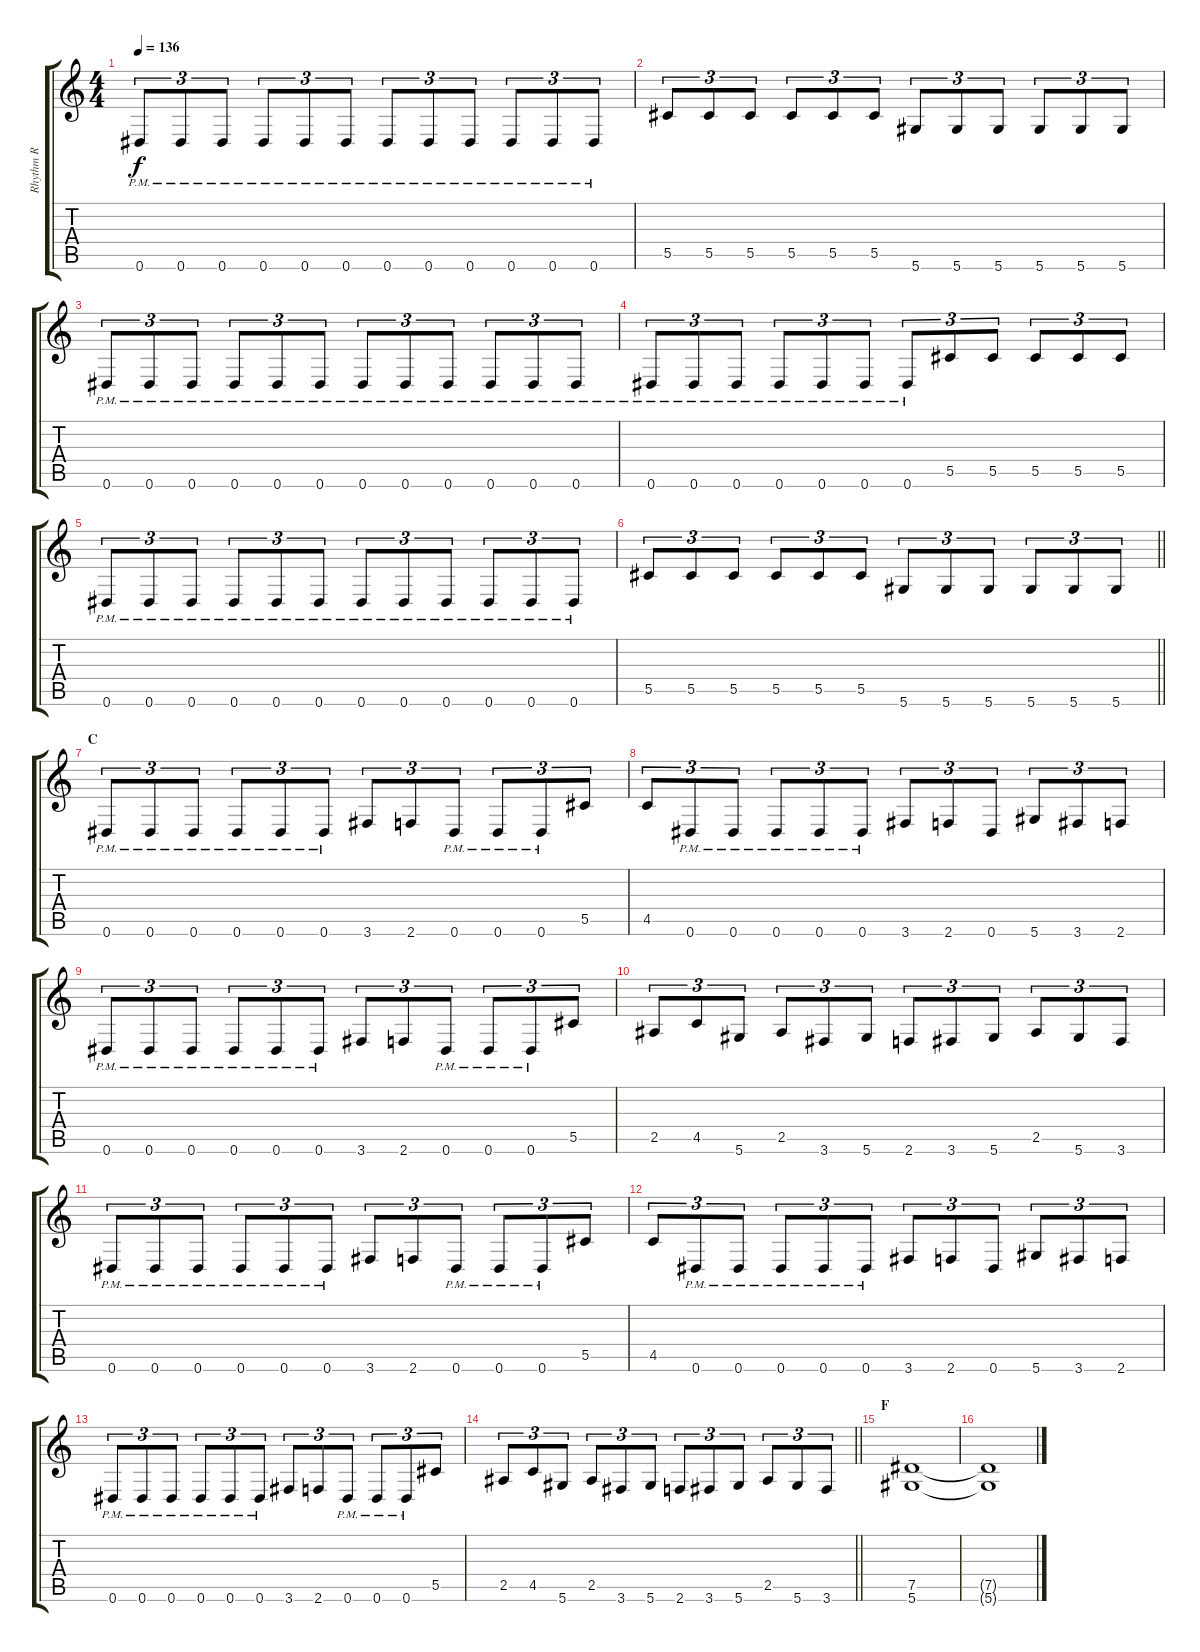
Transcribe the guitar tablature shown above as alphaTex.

\track ("Rhythm R" "Rhythm R") {instrument overdrivenguitar}
\staff {score tabs}
\tuning (Eb4 Bb3 Gb3 Db3 Ab2 Eb2) {hide}
\ts (4 4)
\tempo 136
\clef g2
\ks c
0.6{pm}.8{tu (3 2) dy f} 0.6{pm}.8{tu (3 2)} 0.6{pm}.8{tu (3 2)} 0.6{pm}.8{tu (3 2)} 0.6{pm}.8{tu (3 2)} 0.6{pm}.8{tu (3 2)} 0.6{pm}.8{tu (3 2)} 0.6{pm}.8{tu (3 2)} 0.6{pm}.8{tu (3 2)} 0.6{pm}.8{tu (3 2)} 0.6{pm}.8{tu (3 2)} 0.6{pm}.8{tu (3 2)} |
5.5.8{tu (3 2)} 5.5.8{tu (3 2)} 5.5.8{tu (3 2)} 5.5.8{tu (3 2)} 5.5.8{tu (3 2)} 5.5.8{tu (3 2)} 5.6.8{tu (3 2)} 5.6.8{tu (3 2)} 5.6.8{tu (3 2)} 5.6.8{tu (3 2)} 5.6.8{tu (3 2)} 5.6.8{tu (3 2)} |
0.6{pm}.8{tu (3 2)} 0.6{pm}.8{tu (3 2)} 0.6{pm}.8{tu (3 2)} 0.6{pm}.8{tu (3 2)} 0.6{pm}.8{tu (3 2)} 0.6{pm}.8{tu (3 2)} 0.6{pm}.8{tu (3 2)} 0.6{pm}.8{tu (3 2)} 0.6{pm}.8{tu (3 2)} 0.6{pm}.8{tu (3 2)} 0.6{pm}.8{tu (3 2)} 0.6{pm}.8{tu (3 2)} |
0.6{pm}.8{tu (3 2)} 0.6{pm}.8{tu (3 2)} 0.6{pm}.8{tu (3 2)} 0.6{pm}.8{tu (3 2)} 0.6{pm}.8{tu (3 2)} 0.6{pm}.8{tu (3 2)} 0.6{pm}.8{tu (3 2)} 5.5.8{tu (3 2)} 5.5.8{tu (3 2)} 5.5.8{tu (3 2)} 5.5.8{tu (3 2)} 5.5.8{tu (3 2)} |
0.6{pm}.8{tu (3 2)} 0.6{pm}.8{tu (3 2)} 0.6{pm}.8{tu (3 2)} 0.6{pm}.8{tu (3 2)} 0.6{pm}.8{tu (3 2)} 0.6{pm}.8{tu (3 2)} 0.6{pm}.8{tu (3 2)} 0.6{pm}.8{tu (3 2)} 0.6{pm}.8{tu (3 2)} 0.6{pm}.8{tu (3 2)} 0.6{pm}.8{tu (3 2)} 0.6{pm}.8{tu (3 2)} |
\barLineRight lightlight
5.5.8{tu (3 2)} 5.5.8{tu (3 2)} 5.5.8{tu (3 2)} 5.5.8{tu (3 2)} 5.5.8{tu (3 2)} 5.5.8{tu (3 2)} 5.6.8{tu (3 2)} 5.6.8{tu (3 2)} 5.6.8{tu (3 2)} 5.6.8{tu (3 2)} 5.6.8{tu (3 2)} 5.6.8{tu (3 2)} |
\section ("" "C")
0.6{pm}.8{tu (3 2)} 0.6{pm}.8{tu (3 2)} 0.6{pm}.8{tu (3 2)} 0.6{pm}.8{tu (3 2)} 0.6{pm}.8{tu (3 2)} 0.6{pm}.8{tu (3 2)} 3.6.8{tu (3 2)} 2.6.8{tu (3 2)} 0.6{pm}.8{tu (3 2)} 0.6{pm}.8{tu (3 2)} 0.6{pm}.8{tu (3 2)} 5.5.8{tu (3 2)} |
4.5.8{tu (3 2)} 0.6{pm}.8{tu (3 2)} 0.6{pm}.8{tu (3 2)} 0.6{pm}.8{tu (3 2)} 0.6{pm}.8{tu (3 2)} 0.6{pm}.8{tu (3 2)} 3.6.8{tu (3 2)} 2.6.8{tu (3 2)} 0.6.8{tu (3 2)} 5.6.8{tu (3 2)} 3.6.8{tu (3 2)} 2.6.8{tu (3 2)} |
0.6{pm}.8{tu (3 2)} 0.6{pm}.8{tu (3 2)} 0.6{pm}.8{tu (3 2)} 0.6{pm}.8{tu (3 2)} 0.6{pm}.8{tu (3 2)} 0.6{pm}.8{tu (3 2)} 3.6.8{tu (3 2)} 2.6.8{tu (3 2)} 0.6{pm}.8{tu (3 2)} 0.6{pm}.8{tu (3 2)} 0.6{pm}.8{tu (3 2)} 5.5.8{tu (3 2)} |
2.5.8{tu (3 2)} 4.5.8{tu (3 2)} 5.6.8{tu (3 2)} 2.5.8{tu (3 2)} 3.6.8{tu (3 2)} 5.6.8{tu (3 2)} 2.6.8{tu (3 2)} 3.6.8{tu (3 2)} 5.6.8{tu (3 2)} 2.5.8{tu (3 2)} 5.6.8{tu (3 2)} 3.6.8{tu (3 2)} |
0.6{pm}.8{tu (3 2)} 0.6{pm}.8{tu (3 2)} 0.6{pm}.8{tu (3 2)} 0.6{pm}.8{tu (3 2)} 0.6{pm}.8{tu (3 2)} 0.6{pm}.8{tu (3 2)} 3.6.8{tu (3 2)} 2.6.8{tu (3 2)} 0.6{pm}.8{tu (3 2)} 0.6{pm}.8{tu (3 2)} 0.6{pm}.8{tu (3 2)} 5.5.8{tu (3 2)} |
4.5.8{tu (3 2)} 0.6{pm}.8{tu (3 2)} 0.6{pm}.8{tu (3 2)} 0.6{pm}.8{tu (3 2)} 0.6{pm}.8{tu (3 2)} 0.6{pm}.8{tu (3 2)} 3.6.8{tu (3 2)} 2.6.8{tu (3 2)} 0.6.8{tu (3 2)} 5.6.8{tu (3 2)} 3.6.8{tu (3 2)} 2.6.8{tu (3 2)} |
0.6{pm}.8{tu (3 2)} 0.6{pm}.8{tu (3 2)} 0.6{pm}.8{tu (3 2)} 0.6{pm}.8{tu (3 2)} 0.6{pm}.8{tu (3 2)} 0.6{pm}.8{tu (3 2)} 3.6.8{tu (3 2)} 2.6.8{tu (3 2)} 0.6{pm}.8{tu (3 2)} 0.6{pm}.8{tu (3 2)} 0.6{pm}.8{tu (3 2)} 5.5.8{tu (3 2)} |
\barLineRight lightlight
2.5.8{tu (3 2)} 4.5.8{tu (3 2)} 5.6.8{tu (3 2)} 2.5.8{tu (3 2)} 3.6.8{tu (3 2)} 5.6.8{tu (3 2)} 2.6.8{tu (3 2)} 3.6.8{tu (3 2)} 5.6.8{tu (3 2)} 2.5.8{tu (3 2)} 5.6.8{tu (3 2)} 3.6.8{tu (3 2)} |
\section ("" "F")
(7.5 5.6).1 |
(7.5{t} 5.6{t}).1
